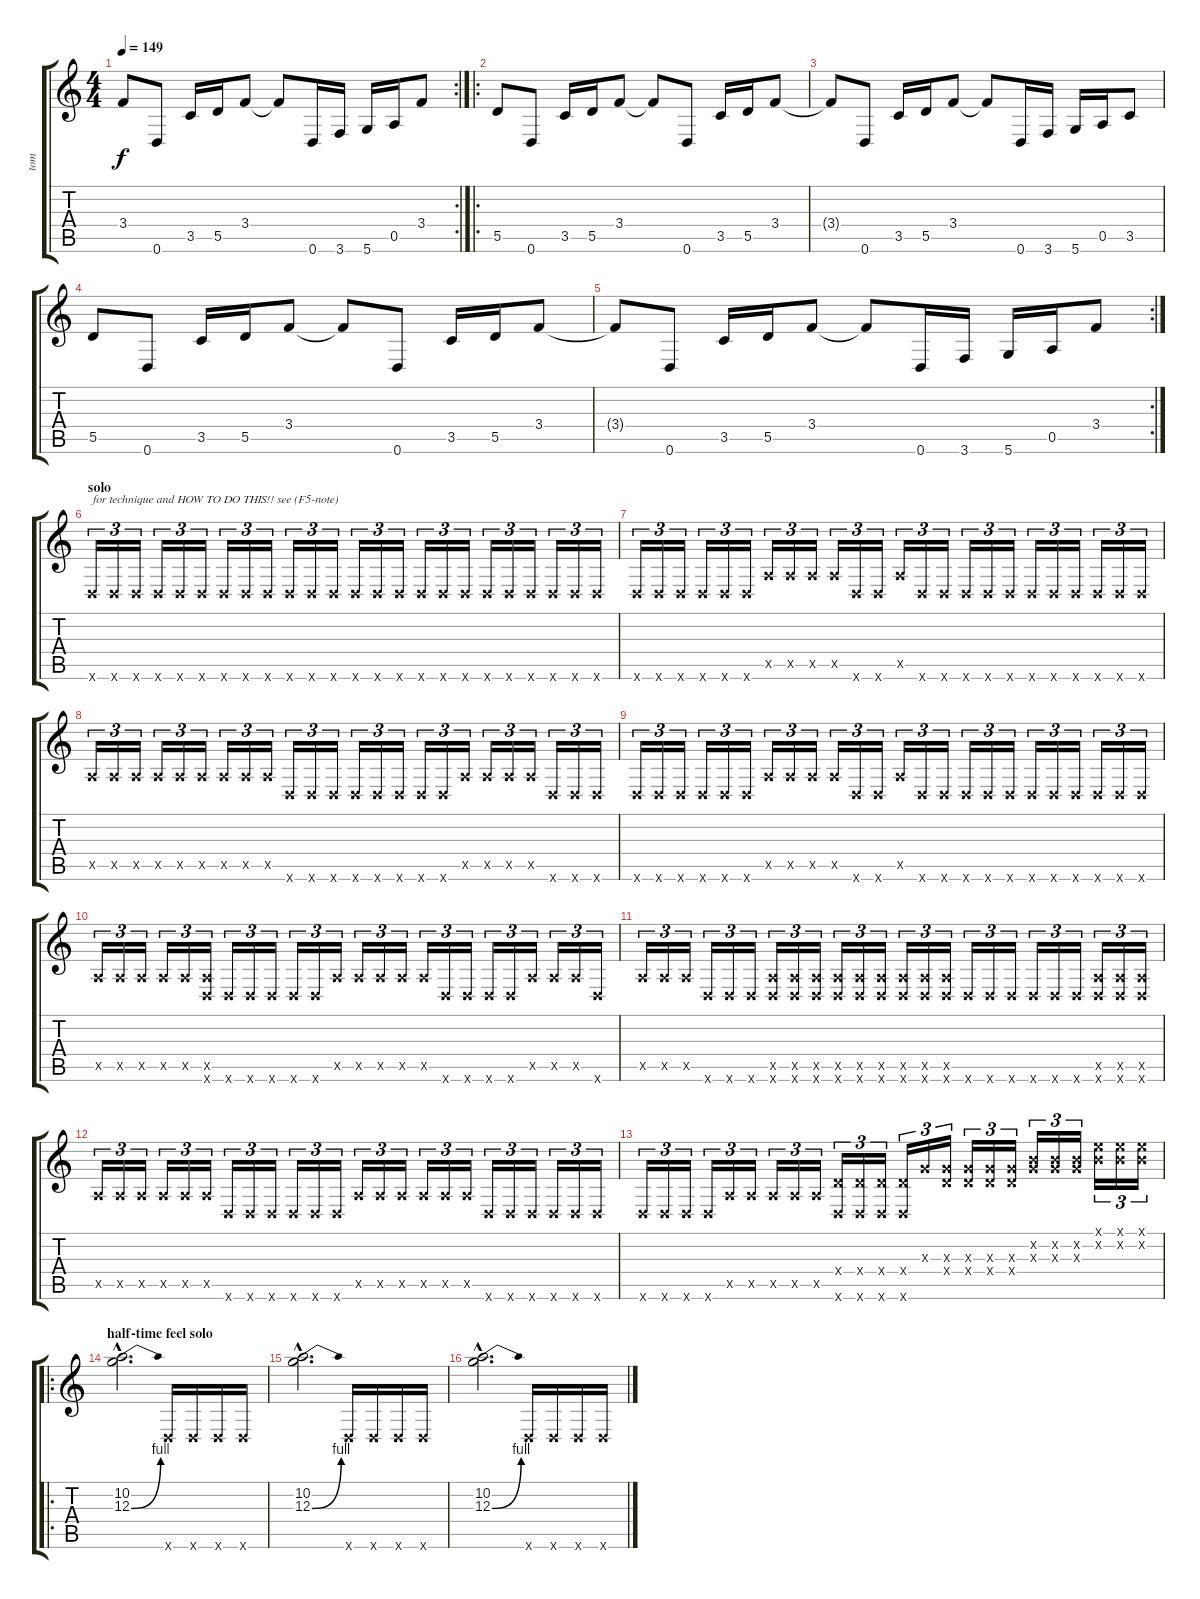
\track ("tom" "tom") {instrument distortionguitar}
\staff {score tabs}
\tuning (E4 B3 G3 D3 A2 D2) {hide}
\rc 2
\ts (4 4)
\tempo 149
\clef g2
\ks c
3.4{t}.8{dy f} 0.6.8 3.5.16 5.5.16 3.4.8 3.4{t}.8 0.6.16 3.6.16 5.6.16 0.5.16 3.4.8 |
\ro
5.5.8 0.6.8 3.5.16 5.5.16 3.4.8 3.4{t}.8 0.6.8 3.5.16 5.5.16 3.4.8 |
3.4{t}.8 0.6.8 3.5.16 5.5.16 3.4.8 3.4{t}.8 0.6.16 3.6.16 5.6.16 0.5.16 3.5.8 |
5.5.8 0.6.8 3.5.16 5.5.16 3.4.8 3.4{t}.8 0.6.8 3.5.16 5.5.16 3.4.8 |
\rc 2
3.4{t}.8 0.6.8 3.5.16 5.5.16 3.4.8 3.4{t}.8 0.6.16 3.6.16 5.6.16 0.5.16 3.4.8 |
\section ("" "solo")
0.6{x}.16{tu (3 2) txt "for technique and HOW TO DO THIS!! see (F5-note)"} 0.6{x}.16{tu (3 2)} 0.6{x}.16{tu (3 2)} 0.6{x}.16{tu (3 2)} 0.6{x}.16{tu (3 2)} 0.6{x}.16{tu (3 2)} 0.6{x}.16{tu (3 2)} 0.6{x}.16{tu (3 2)} 0.6{x}.16{tu (3 2)} 0.6{x}.16{tu (3 2)} 0.6{x}.16{tu (3 2)} 0.6{x}.16{tu (3 2)} 0.6{x}.16{tu (3 2)} 0.6{x}.16{tu (3 2)} 0.6{x}.16{tu (3 2)} 0.6{x}.16{tu (3 2)} 0.6{x}.16{tu (3 2)} 0.6{x}.16{tu (3 2)} 0.6{x}.16{tu (3 2)} 0.6{x}.16{tu (3 2)} 0.6{x}.16{tu (3 2)} 0.6{x}.16{tu (3 2)} 0.6{x}.16{tu (3 2)} 0.6{x}.16{tu (3 2)} |
0.6{x}.16{tu (3 2)} 0.6{x}.16{tu (3 2)} 0.6{x}.16{tu (3 2)} 0.6{x}.16{tu (3 2)} 0.6{x}.16{tu (3 2)} 0.6{x}.16{tu (3 2)} 0.5{x}.16{tu (3 2)} 0.5{x}.16{tu (3 2)} 0.5{x}.16{tu (3 2)} 0.5{x}.16{tu (3 2)} 0.6{x}.16{tu (3 2)} 0.6{x}.16{tu (3 2)} 0.5{x}.16{tu (3 2)} 0.6{x}.16{tu (3 2)} 0.6{x}.16{tu (3 2)} 0.6{x}.16{tu (3 2)} 0.6{x}.16{tu (3 2)} 0.6{x}.16{tu (3 2)} 0.6{x}.16{tu (3 2)} 0.6{x}.16{tu (3 2)} 0.6{x}.16{tu (3 2)} 0.6{x}.16{tu (3 2)} 0.6{x}.16{tu (3 2)} 0.6{x}.16{tu (3 2)} |
0.5{x}.16{tu (3 2)} 0.5{x}.16{tu (3 2)} 0.5{x}.16{tu (3 2)} 0.5{x}.16{tu (3 2)} 0.5{x}.16{tu (3 2)} 0.5{x}.16{tu (3 2)} 0.5{x}.16{tu (3 2)} 0.5{x}.16{tu (3 2)} 0.5{x}.16{tu (3 2)} 0.6{x}.16{tu (3 2)} 0.6{x}.16{tu (3 2)} 0.6{x}.16{tu (3 2)} 0.6{x}.16{tu (3 2)} 0.6{x}.16{tu (3 2)} 0.6{x}.16{tu (3 2)} 0.6{x}.16{tu (3 2)} 0.6{x}.16{tu (3 2)} 0.5{x}.16{tu (3 2)} 0.5{x}.16{tu (3 2)} 0.5{x}.16{tu (3 2)} 0.5{x}.16{tu (3 2)} 0.6{x}.16{tu (3 2)} 0.6{x}.16{tu (3 2)} 0.6{x}.16{tu (3 2)} |
0.6{x}.16{tu (3 2)} 0.6{x}.16{tu (3 2)} 0.6{x}.16{tu (3 2)} 0.6{x}.16{tu (3 2)} 0.6{x}.16{tu (3 2)} 0.6{x}.16{tu (3 2)} 0.5{x}.16{tu (3 2)} 0.5{x}.16{tu (3 2)} 0.5{x}.16{tu (3 2)} 0.5{x}.16{tu (3 2)} 0.6{x}.16{tu (3 2)} 0.6{x}.16{tu (3 2)} 0.5{x}.16{tu (3 2)} 0.6{x}.16{tu (3 2)} 0.6{x}.16{tu (3 2)} 0.6{x}.16{tu (3 2)} 0.6{x}.16{tu (3 2)} 0.6{x}.16{tu (3 2)} 0.6{x}.16{tu (3 2)} 0.6{x}.16{tu (3 2)} 0.6{x}.16{tu (3 2)} 0.6{x}.16{tu (3 2)} 0.6{x}.16{tu (3 2)} 0.6{x}.16{tu (3 2)} |
0.5{x}.16{tu (3 2)} 0.5{x}.16{tu (3 2)} 0.5{x}.16{tu (3 2)} 0.5{x}.16{tu (3 2)} 0.5{x}.16{tu (3 2)} (0.5{x} 0.6{x}).16{tu (3 2)} 0.6{x}.16{tu (3 2)} 0.6{x}.16{tu (3 2)} 0.6{x}.16{tu (3 2)} 0.6{x}.16{tu (3 2)} 0.6{x}.16{tu (3 2)} 0.5{x}.16{tu (3 2)} 0.5{x}.16{tu (3 2)} 0.5{x}.16{tu (3 2)} 0.5{x}.16{tu (3 2)} 0.5{x}.16{tu (3 2)} 0.6{x}.16{tu (3 2)} 0.6{x}.16{tu (3 2)} 0.6{x}.16{tu (3 2)} 0.6{x}.16{tu (3 2)} 0.5{x}.16{tu (3 2)} 0.5{x}.16{tu (3 2)} 0.5{x}.16{tu (3 2)} 0.6{x}.16{tu (3 2)} |
0.5{x}.16{tu (3 2)} 0.5{x}.16{tu (3 2)} 0.5{x}.16{tu (3 2)} 0.6{x}.16{tu (3 2)} 0.6{x}.16{tu (3 2)} 0.6{x}.16{tu (3 2)} (0.5{x} 0.6{x}).16{tu (3 2)} (0.5{x} 0.6{x}).16{tu (3 2)} (0.5{x} 0.6{x}).16{tu (3 2)} (0.5{x} 0.6{x}).16{tu (3 2)} (0.5{x} 0.6{x}).16{tu (3 2)} (0.5{x} 0.6{x}).16{tu (3 2)} (0.5{x} 0.6{x}).16{tu (3 2)} (0.5{x} 0.6{x}).16{tu (3 2)} (0.5{x} 0.6{x}).16{tu (3 2)} 0.6{x}.16{tu (3 2)} 0.6{x}.16{tu (3 2)} 0.6{x}.16{tu (3 2)} 0.6{x}.16{tu (3 2)} 0.6{x}.16{tu (3 2)} 0.6{x}.16{tu (3 2)} (0.5{x} 0.6{x}).16{tu (3 2)} (0.5{x} 0.6{x}).16{tu (3 2)} (0.5{x} 0.6{x}).16{tu (3 2)} |
0.5{x}.16{tu (3 2)} 0.5{x}.16{tu (3 2)} 0.5{x}.16{tu (3 2)} 0.5{x}.16{tu (3 2)} 0.5{x}.16{tu (3 2)} 0.5{x}.16{tu (3 2)} 0.6{x}.16{tu (3 2)} 0.6{x}.16{tu (3 2)} 0.6{x}.16{tu (3 2)} 0.6{x}.16{tu (3 2)} 0.6{x}.16{tu (3 2)} 0.6{x}.16{tu (3 2)} 0.5{x}.16{tu (3 2)} 0.5{x}.16{tu (3 2)} 0.5{x}.16{tu (3 2)} 0.5{x}.16{tu (3 2)} 0.5{x}.16{tu (3 2)} 0.5{x}.16{tu (3 2)} 0.6{x}.16{tu (3 2)} 0.6{x}.16{tu (3 2)} 0.6{x}.16{tu (3 2)} 0.6{x}.16{tu (3 2)} 0.6{x}.16{tu (3 2)} 0.6{x}.16{tu (3 2)} |
0.6{x}.16{tu (3 2)} 0.6{x}.16{tu (3 2)} 0.6{x}.16{tu (3 2)} 0.6{x}.16{tu (3 2)} 0.5{x}.16{tu (3 2)} 0.5{x}.16{tu (3 2)} 0.5{x}.16{tu (3 2)} 0.5{x}.16{tu (3 2)} 0.5{x}.16{tu (3 2)} (0.4{x} 0.6{x}).16{tu (3 2)} (0.4{x} 0.6{x}).16{tu (3 2)} (0.4{x} 0.6{x}).16{tu (3 2)} (0.4{x} 0.6{x}).16{tu (3 2)} 0.3{x}.16{tu (3 2)} (0.3{x} 0.4{x}).16{tu (3 2)} (0.3{x} 0.4{x}).16{tu (3 2)} (0.3{x} 0.4{x}).16{tu (3 2)} (0.3{x} 0.4{x}).16{tu (3 2)} (0.2{x} 0.3{x}).16{tu (3 2)} (0.2{x} 0.3{x}).16{tu (3 2)} (0.2{x} 0.3{x}).16{tu (3 2)} (0.1{x} 0.2{x}).16{tu (3 2)} (0.1{x} 0.2{x}).16{tu (3 2)} (0.1{x} 0.2{x}).16{tu (3 2)} |
\ro
\section ("" "half-time feel solo")
(10.2{hac} 12.3{be (bend 0 0 60 4) hac}).2{d} 0.6{x}.16 0.6{x}.16 0.6{x}.16 0.6{x}.16 |
(10.2{hac} 12.3{be (bend 0 0 60 4) hac}).2{d} 0.6{x}.16 0.6{x}.16 0.6{x}.16 0.6{x}.16 |
(10.2{hac} 12.3{be (bend 0 0 60 4) hac}).2{d} 0.6{x}.16 0.6{x}.16 0.6{x}.16 0.6{x}.16
